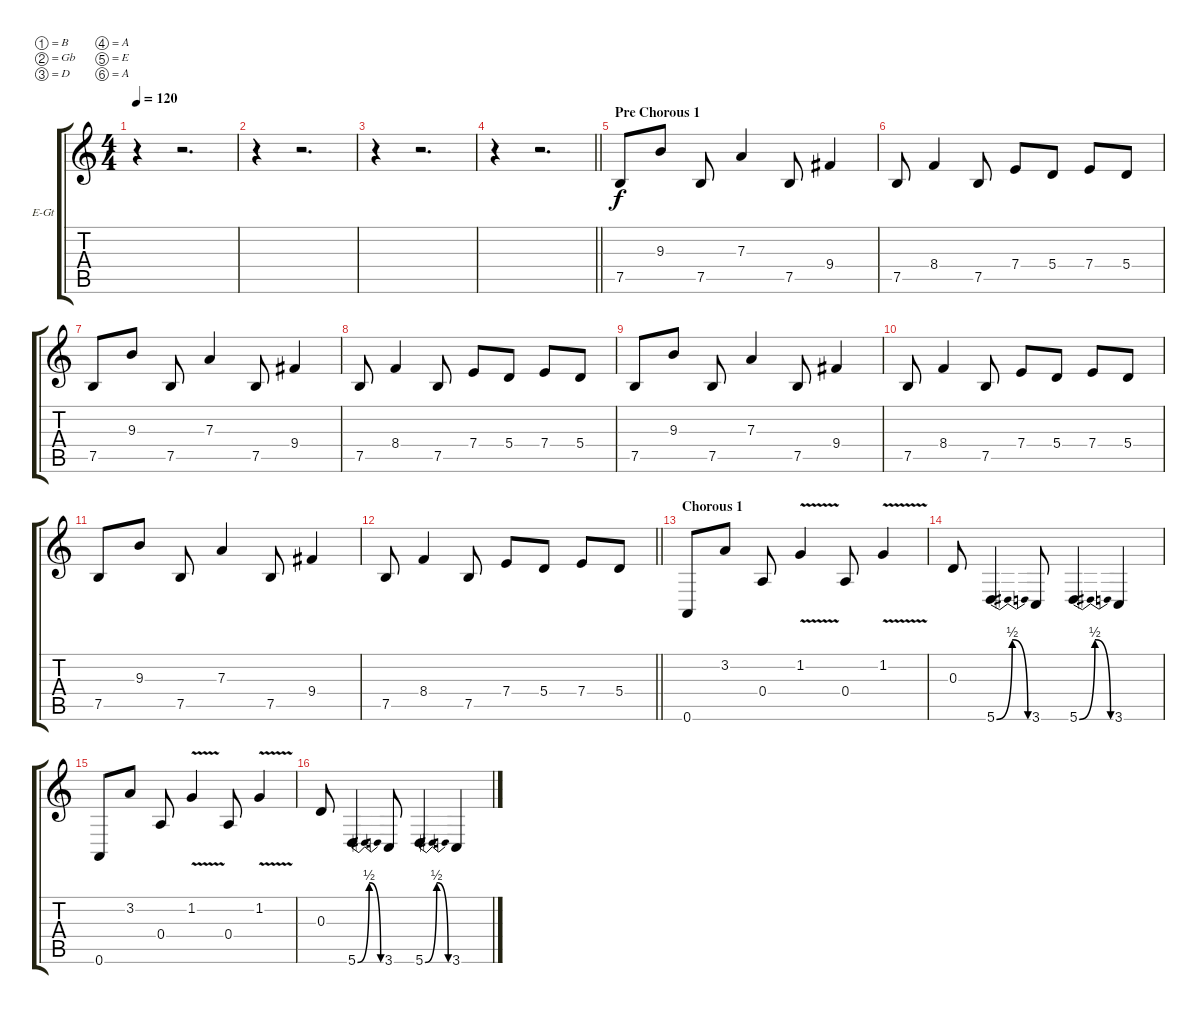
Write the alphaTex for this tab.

\bracketExtendMode groupsimilarinstruments
\firstSystemTrackNameOrientation horizontal
\otherSystemsTrackNameOrientation horizontal
\track ("Clean Gtr. 1" "E-Gt") {instrument electricguitarclean}
\staff {score tabs}
\tuning (B3 Gb3 D3 A2 E2 A1)
\ts (4 4)
\tempo 120
\clef g2
\ks c
r.4{dy f} r.2{d} |
r.4 r.2{d} |
r.4 r.2{d} |
\barLineRight lightlight
r.4 r.2{d} |
\section ("" "Pre Chorous 1")
7.5.8 9.3.8 7.5.8 7.3.4 7.5.8 9.4.4 |
7.5.8 8.4.4 7.5.8 7.4.8 5.4.8 7.4.8 5.4.8 |
7.5.8 9.3.8 7.5.8 7.3.4 7.5.8 9.4.4 |
7.5.8 8.4.4 7.5.8 7.4.8 5.4.8 7.4.8 5.4.8 |
7.5.8 9.3.8 7.5.8 7.3.4 7.5.8 9.4.4 |
7.5.8 8.4.4 7.5.8 7.4.8 5.4.8 7.4.8 5.4.8 |
7.5.8 9.3.8 7.5.8 7.3.4 7.5.8 9.4.4 |
\barLineRight lightlight
7.5.8 8.4.4 7.5.8 7.4.8 5.4.8 7.4.8 5.4.8 |
\section ("" "Chorous 1")
0.6.8 3.2.8 0.4.8 1.2{v}.4 0.4.8 1.2{v}.4 |
0.3.8 5.6{be (bendrelease 0 0 30 2 30 2 60 0)}.4 3.6.8 5.6{be (bendrelease 0 0 30 2 30 2 60 0)}.4 3.6.4 |
0.6.8 3.2.8 0.4.8 1.2{v}.4 0.4.8 1.2{v}.4 |
0.3.8 5.6{be (bendrelease 0 0 30 2 30 2 60 0)}.4 3.6.8 5.6{be (bendrelease 0 0 30 2 30 2 60 0)}.4 3.6.4
